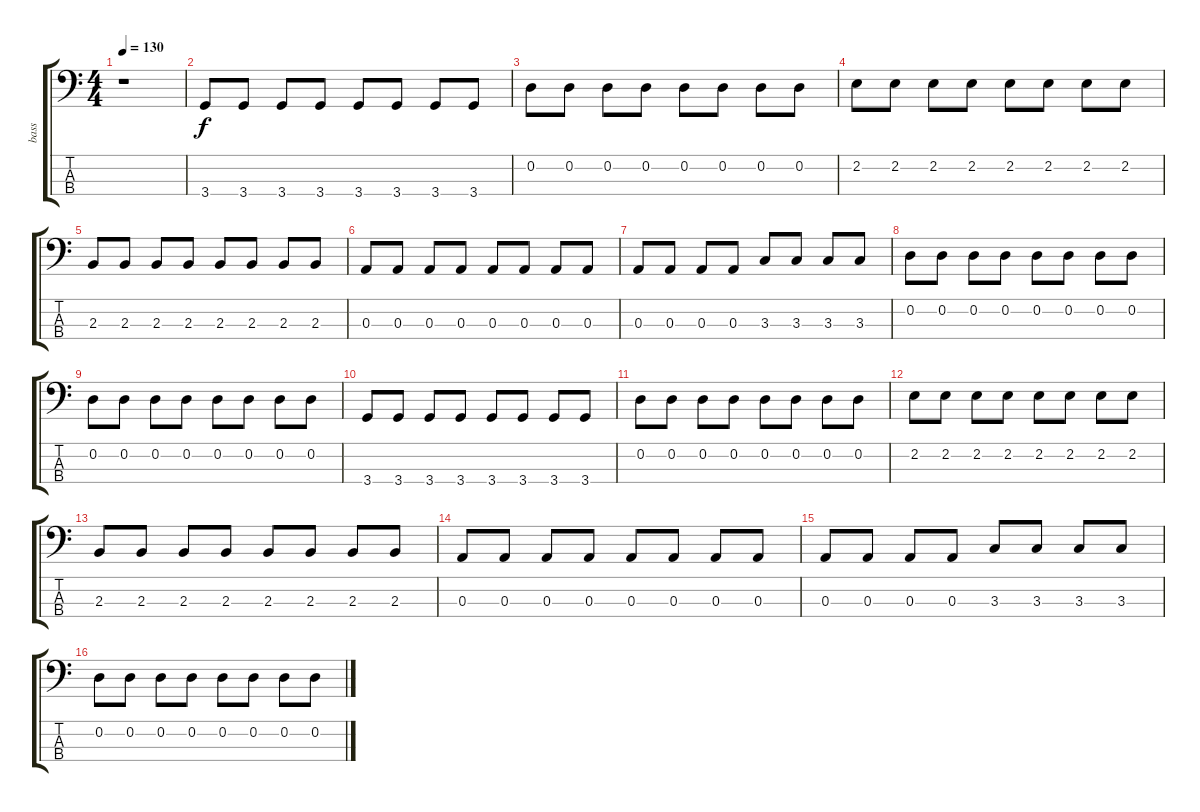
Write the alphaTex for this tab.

\track ("bass" "bass") {instrument electricbasspick}
\staff {score tabs}
\tuning (G2 D2 A1 E1) {hide}
\ts (4 4)
\tempo 130
\clef f4
\ks c
r.1{dy f instrument electricbasspick} |
3.4.8 3.4.8 3.4.8 3.4.8 3.4.8 3.4.8 3.4.8 3.4.8 |
0.2.8 0.2.8 0.2.8 0.2.8 0.2.8 0.2.8 0.2.8 0.2.8 |
2.2.8 2.2.8 2.2.8 2.2.8 2.2.8 2.2.8 2.2.8 2.2.8 |
2.3.8 2.3.8 2.3.8 2.3.8 2.3.8 2.3.8 2.3.8 2.3.8 |
0.3.8 0.3.8 0.3.8 0.3.8 0.3.8 0.3.8 0.3.8 0.3.8 |
0.3.8 0.3.8 0.3.8 0.3.8 3.3.8 3.3.8 3.3.8 3.3.8 |
0.2.8 0.2.8 0.2.8 0.2.8 0.2.8 0.2.8 0.2.8 0.2.8 |
0.2.8 0.2.8 0.2.8 0.2.8 0.2.8 0.2.8 0.2.8 0.2.8 |
3.4.8 3.4.8 3.4.8 3.4.8 3.4.8 3.4.8 3.4.8 3.4.8 |
0.2.8 0.2.8 0.2.8 0.2.8 0.2.8 0.2.8 0.2.8 0.2.8 |
2.2.8 2.2.8 2.2.8 2.2.8 2.2.8 2.2.8 2.2.8 2.2.8 |
2.3.8 2.3.8 2.3.8 2.3.8 2.3.8 2.3.8 2.3.8 2.3.8 |
0.3.8 0.3.8 0.3.8 0.3.8 0.3.8 0.3.8 0.3.8 0.3.8 |
0.3.8 0.3.8 0.3.8 0.3.8 3.3.8 3.3.8 3.3.8 3.3.8 |
0.2.8 0.2.8 0.2.8 0.2.8 0.2.8 0.2.8 0.2.8 0.2.8
